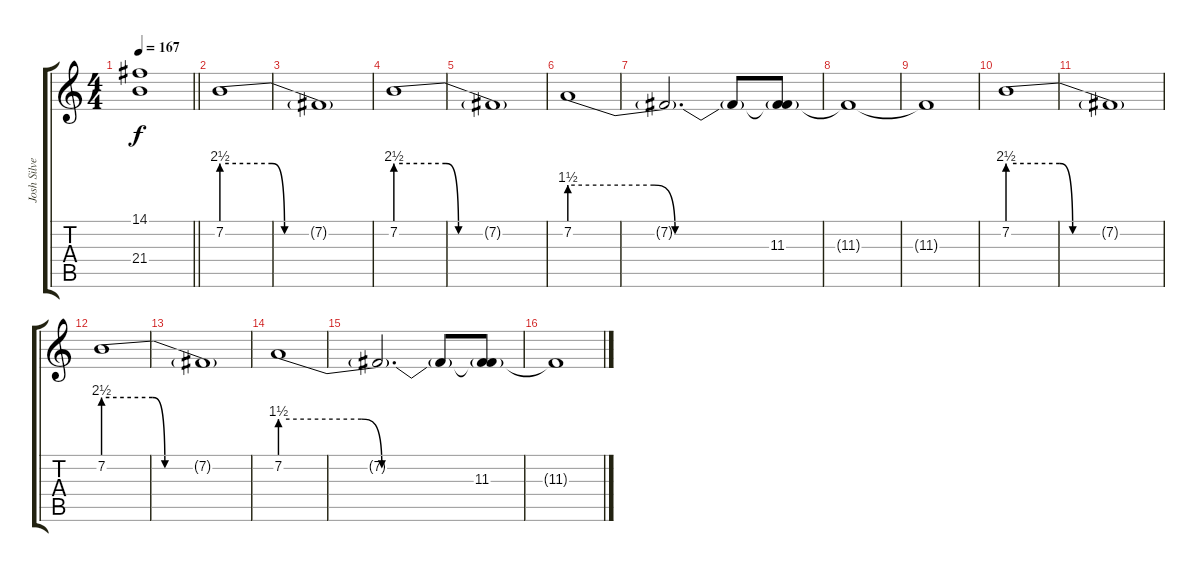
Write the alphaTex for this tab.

\track ("Josh Silver" "Josh Silve") {instrument harpsichord}
\staff {score tabs}
\tuning (E4 B3 G3 D3 A2 E2) {hide}
\ts (4 4)
\tempo 167
\clef g2
\barLineRight lightlight
\ks c
(14.1{t} 21.4{t}).1{dy f} |
\section ("" "")
7.2{be (custom 0 10 20 10 25 0 60 0)}.1{volume 10} |
7.2{t}.1 |
7.2{be (custom 0 10 20 10 25 0 60 0)}.1 |
7.2{t}.1 |
7.2{be (custom 0 6 20 6 25 0 60 0)}.1 |
7.2{t}.2{d} 7.2{t}.8 (7.2{t} 11.3).8 |
11.3{t}.1 |
11.3{t}.1 |
7.2{be (custom 0 10 20 10 25 0 60 0)}.1 |
7.2{t}.1 |
7.2{be (custom 0 10 20 10 25 0 60 0)}.1 |
7.2{t}.1 |
7.2{be (custom 0 6 20 6 25 0 60 0)}.1 |
7.2{t}.2{d} 7.2{t}.8 (7.2{t} 11.3).8 |
11.3{t}.1
